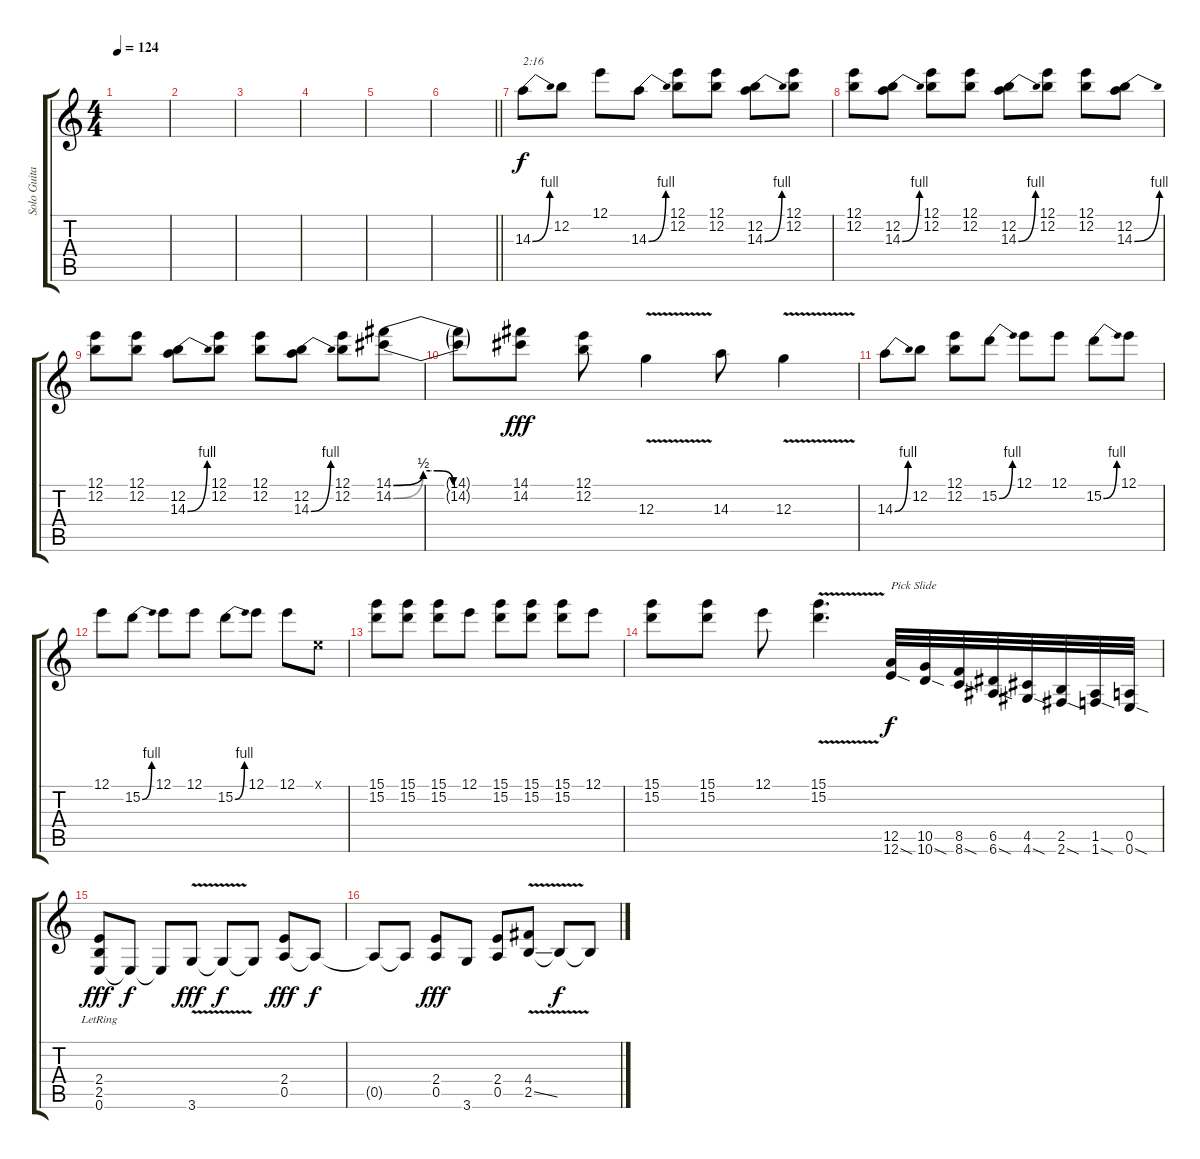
\track ("Solo Guitar" "Solo Guita") {instrument acousticguitarsteel}
\staff {score tabs}
\tuning (E4 B3 G3 D3 A2 E2) {hide}
\ts (4 4)
\tempo 124
\clef g2
\ks c
|
|
|
|
|
\barLineRight lightlight
|
14.3{be (bend 0 0 60 4)}.8{txt "2:16" volume 16} 12.2.8 12.1.8 14.3{be (bend 0 0 60 4)}.8 (12.1 12.2).8 (12.1 12.2).8 (12.2 14.3{be (bend 0 0 60 4)}).8 (12.1 12.2).8 |
(12.1 12.2).8 (12.2 14.3{be (bend 0 0 60 4)}).8 (12.1 12.2).8 (12.1 12.2).8 (12.2 14.3{be (bend 0 0 60 4)}).8 (12.1 12.2).8 (12.1 12.2).8 (12.2 14.3{be (bend 0 0 60 4)}).8 |
(12.1 12.2).8 (12.1 12.2).8 (12.2 14.3{be (bend 0 0 60 4)}).8 (12.1 12.2).8 (12.1 12.2).8 (12.2 14.3{be (bend 0 0 60 4)}).8 (12.1 12.2).8 (14.1{be (custom 0 0 15 2 22 2 30 0 45 0 60 0)} 14.2{be (custom 0 0 15 2 23 2 30 0 45 0 60 0)}).8 |
(14.1{t} 14.2{t}).8{dy f} (14.1 14.2).8{dy fff} (12.1 12.2).8 12.3{v}.4 14.3.8 12.3{v}.4 |
14.3{be (bend 0 0 60 4)}.8 12.2.8 (12.1 12.2).8 15.2{be (bend 0 0 60 4)}.8 12.1.8 12.1.8 15.2{be (bend 0 0 60 4)}.8 12.1.8 |
12.1.8 15.2{be (bend 0 0 60 4)}.8 12.1.8 12.1.8 15.2{be (bend 0 0 60 4)}.8 12.1.8 12.1.8 0.1{x}.8 |
(15.1 15.2).8 (15.1 15.2).8 (15.1 15.2).8 12.1.8 (15.1 15.2).8 (15.1 15.2).8 (15.1 15.2).8 12.1.8 |
(15.1 15.2).8 (15.1 15.2).8 12.1.8 (15.1{v} 15.2{v}).4{d} (12.5 12.6{sod}).32{txt "Pick Slide" dy f} (10.5 10.6{sod}).32 (8.5 8.6{sod}).32 (6.5 6.6{sod}).32 (4.5 4.6{sod}).32 (2.5 2.6{sod}).32 (1.5 1.6{sod}).32 (0.5 0.6{sod}).32 |
(2.4 2.5 0.6{lr}).8{dy fff instrument distortionguitar} 0.6{t}.8{dy f} 0.6{t}.8 3.6{v}.8{dy fff} 3.6{t}.8{dy f} 3.6{t}.8 (2.4 0.5).8{dy fff} 0.5{t}.8{dy f} |
0.5{t}.8 0.5{t}.8 (2.4 0.5).8{dy fff} 3.6.8 (2.4 0.5).8 (4.4 2.5{v ss}).8 2.5{t}.8{dy f} 2.5{t}.8
